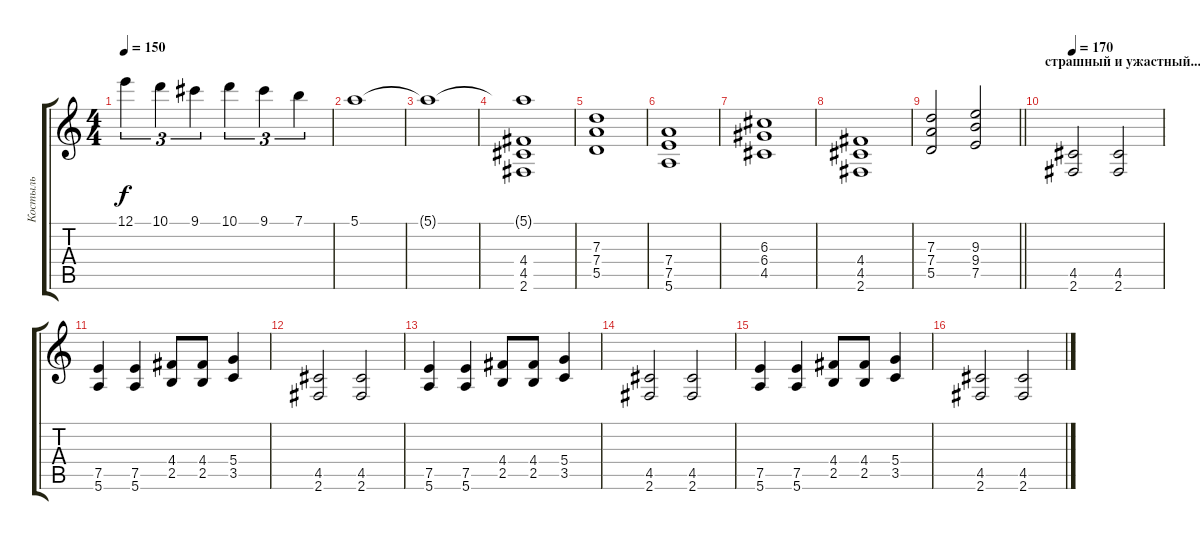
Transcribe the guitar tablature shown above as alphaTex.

\track ("Костыль" "Костыль") {instrument distortionguitar}
\staff {score tabs}
\tuning (E4 B3 G3 D3 A2 E2) {hide}
\ts (4 4)
\tempo 150
\clef g2
\ks c
12.1.4{tu (3 2) dy f} 10.1.4{tu (3 2)} 9.1.4{tu (3 2)} 10.1.4{tu (3 2)} 9.1.4{tu (3 2)} 7.1.4{tu (3 2)} |
5.1.1 |
5.1{t}.1 |
(5.1{t} 4.4 4.5 2.6).1 |
(7.3 7.4 5.5).1 |
(7.4 7.5 5.6).1 |
(6.3 6.4 4.5).1 |
(4.4 4.5 2.6).1 |
\barLineRight lightlight
(7.3 7.4 5.5).2 (9.3 9.4 7.5).2 |
\section ("" "страшный и ужастный...")
\tempo 170
(4.5 2.6).2 (4.5 2.6).2 |
(7.5 5.6).4 (7.5 5.6).4 (4.4 2.5).8 (4.4 2.5).8 (5.4 3.5).4 |
(4.5 2.6).2 (4.5 2.6).2 |
(7.5 5.6).4 (7.5 5.6).4 (4.4 2.5).8 (4.4 2.5).8 (5.4 3.5).4 |
(4.5 2.6).2 (4.5 2.6).2 |
(7.5 5.6).4 (7.5 5.6).4 (4.4 2.5).8 (4.4 2.5).8 (5.4 3.5).4 |
(4.5 2.6).2 (4.5 2.6).2
